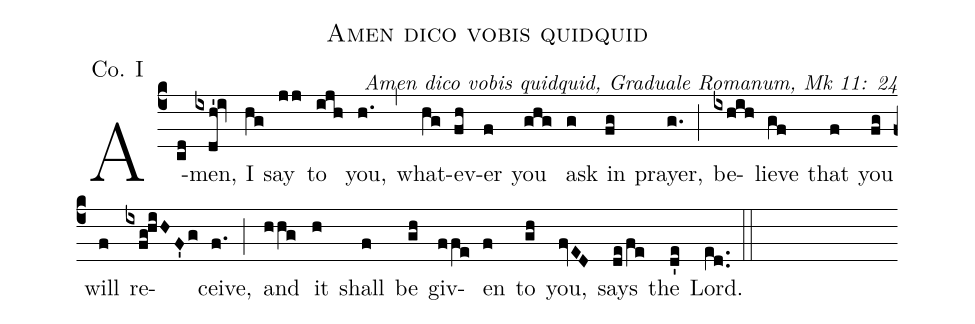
name: Amen dico vobis quidquid;
office-part: Communio;
mode: 1;
commentary: Amen dico vobis quidquid, Graduale Romanum, Mk 11: 24;
annotation: Co. I;
%%
(c4)A(cd)men,(ixdh'!iv) I(hg) say(jj) to(ijh) you,(h.) (,) what(hg)ev(fh)er(f) you(ghg) ask(g) in(fg) prayer,(g.) (;)
be(ixhih)lieve(gf) that(f) you(fg) will(f) re(ixfg!hiHF'g)ceive,(f.) (;)
and(hhV!g) it(h) shall(f) be(gh) giv(ffe)en(f) to(gh) you,(fvED)
says(de/fe) the(d'e) Lord.(e[ll:1]d..) (::)
